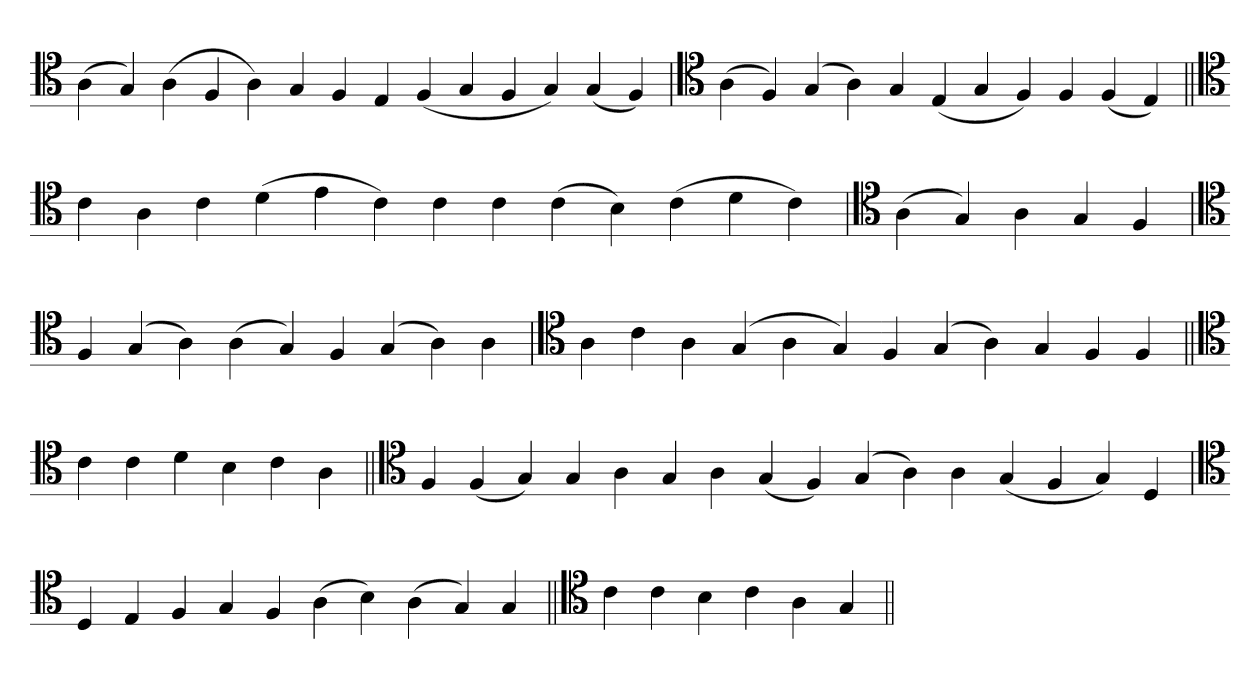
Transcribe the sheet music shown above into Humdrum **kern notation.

**kern
*part1
*staff1
*clefC4
=
(4A
4G)
(4A
4F
4A)
4G
4F
4E
(4F
4G
4F
4G)
(4G
4F)
=`
*clefC4
(4A
4F)
(4G
4A)
4G
(4E
4G
4F)
4F
(4F
4E)
=||
*clefC4
4c
4A
4c
(4d
4e
4c)
4c
4c
(4c
4B)
(4c
4d
4c)
=`
*clefC4
(4A
4G)
4A
4G
4F
='
*clefC4
4F
(4G
4A)
(4A
4G)
4F
(4G
4A)
4A
=`
*clefC4
4A
4c
4A
(4G
4A
4G)
4F
(4G
4A)
4G
4F
4F
=||
*clefC4
4c
4c
4d
4B
4c
4A
=||
*clefC4
4F
(4F
4G)
4G
4A
4G
4A
(4G
4F)
(4G
4A)
4A
(4G
4F
4G)
4D
='
*clefC4
4D
4E
4F
4G
4F
(4A
4B)
(4A
4G)
4G
=||
*clefC4
4c
4c
4B
4c
4A
4G
=||
*-
